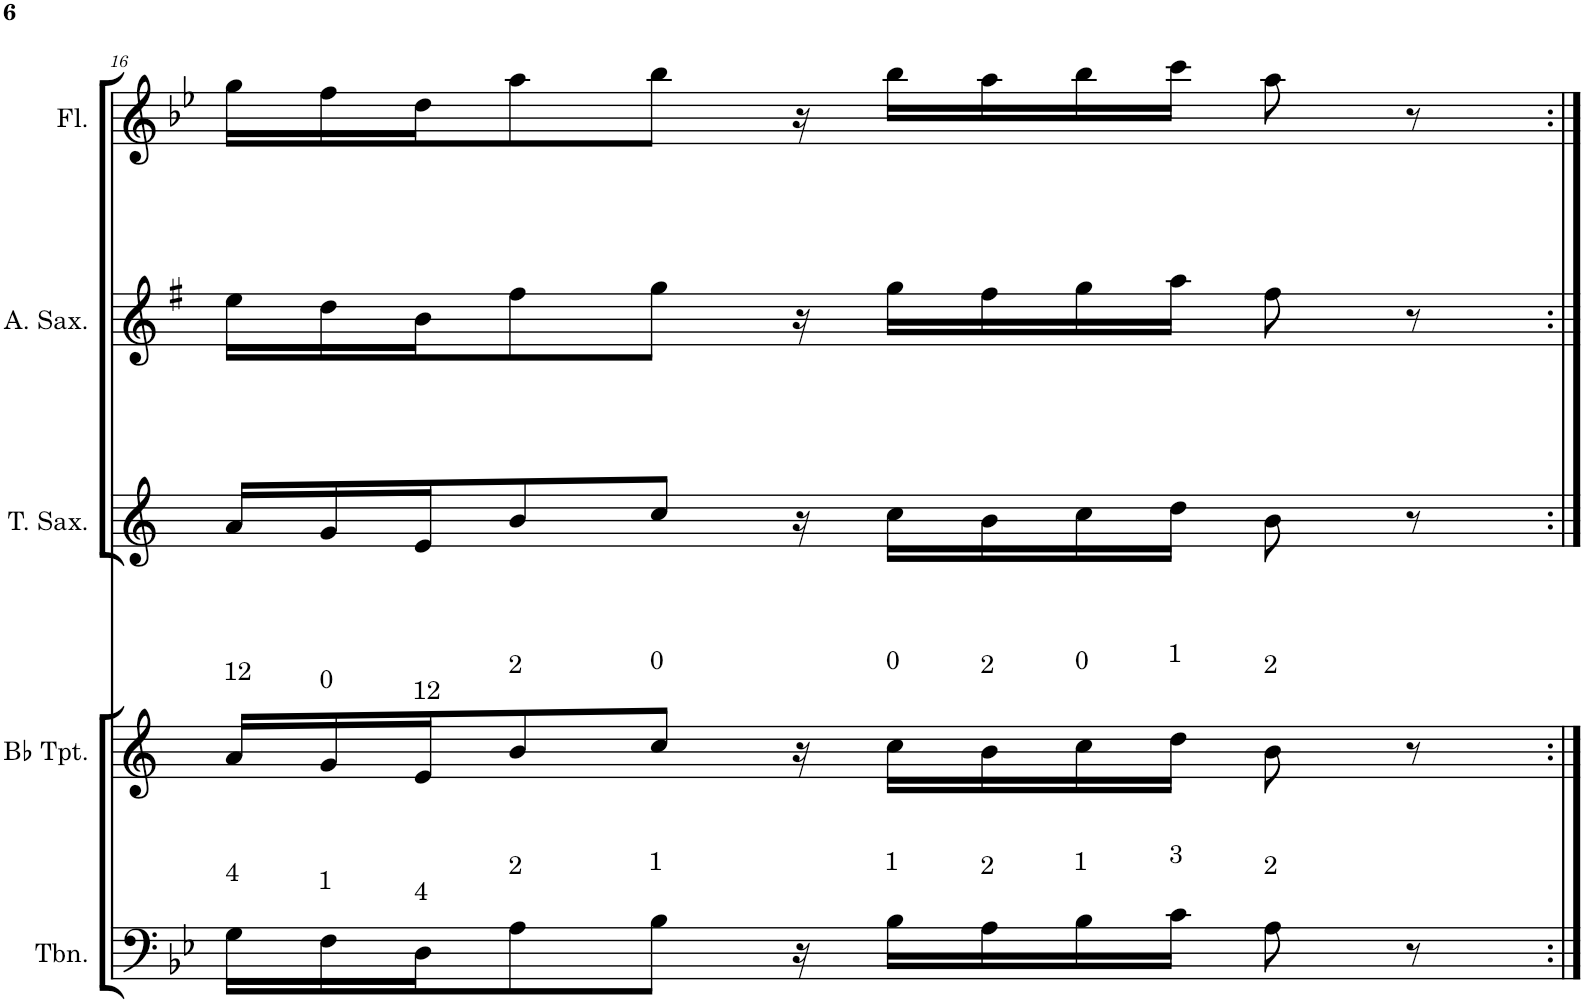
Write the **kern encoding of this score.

**kern	**kern	**kern	**kern	**kern
*part5	*part4	*part3	*part2	*part1
*staff5	*staff4	*staff3	*staff2	*staff1
*I"Trombone	*I"Bb Trumpet	*I"Tenor Saxophone	*I"Alto Saxophone	*I"Flute
*I'Tbn.	*I'Bb Tpt.	*I'T. Sax.	*I'A. Sax.	*I'Fl.
!!LO:PB:g=z
*clefF4	*clefG2	*clefG2	*clefG2	*clefG2
*	*Trd1c2	*Trd8c14	*Trd5c9	*
*k[b-e-]	*k[]	*k[]	*k[f#]	*k[b-e-]
*M4/4	*M4/4	*M4/4	*M4/4	*M4/4
=16	=16	=16	=16	=16
!	!LO:TX:a:t=12	!	!	!
!LO:TX:a:t=4	!	!	!	!
16G\LL	16a/LL	16a/LL	16ee\LL	16gg\LL
!	!LO:TX:a:t=0	!	!	!
!LO:TX:a:t=1	!	!	!	!
16F\	16g/	16g/	16dd\	16ff\
!	!LO:TX:a:t=12	!	!	!
!LO:TX:a:t=4	!	!	!	!
16D\J	16e/J	16e/J	16b\J	16dd\J
!	!LO:TX:a:t=2	!	!	!
!LO:TX:a:t=2	!	!	!	!
8A\	8b/	8b/	8ff#\	8aa\
!	!LO:TX:a:t=0	!	!	!
!LO:TX:a:t=1	!	!	!	!
8B-\J	8cc/J	8cc/J	8gg\J	8bb-\J
16r	16r	16r	16r	16r
!	!LO:TX:a:t=0	!	!	!
!LO:TX:a:t=1	!	!	!	!
16B-\LL	16cc\LL	16cc\LL	16gg\LL	16bb-\LL
!	!LO:TX:a:t=2	!	!	!
!LO:TX:a:t=2	!	!	!	!
16A\	16b\	16b\	16ff#\	16aa\
!	!LO:TX:a:t=0	!	!	!
!LO:TX:a:t=1	!	!	!	!
16B-\	16cc\	16cc\	16gg\	16bb-\
!	!LO:TX:a:t=1	!	!	!
!LO:TX:a:t=3	!	!	!	!
16c\JJ	16dd\JJ	16dd\JJ	16aa\JJ	16ccc\JJ
!	!LO:TX:a:t=2	!	!	!
!LO:TX:a:t=2	!	!	!	!
8A\	8b\	8b\	8ff#\	8aa\
8r	8r	8r	8r	8r
=:|!	=:|!	=:|!	=:|!	=:|!
*-	*-	*-	*-	*-
